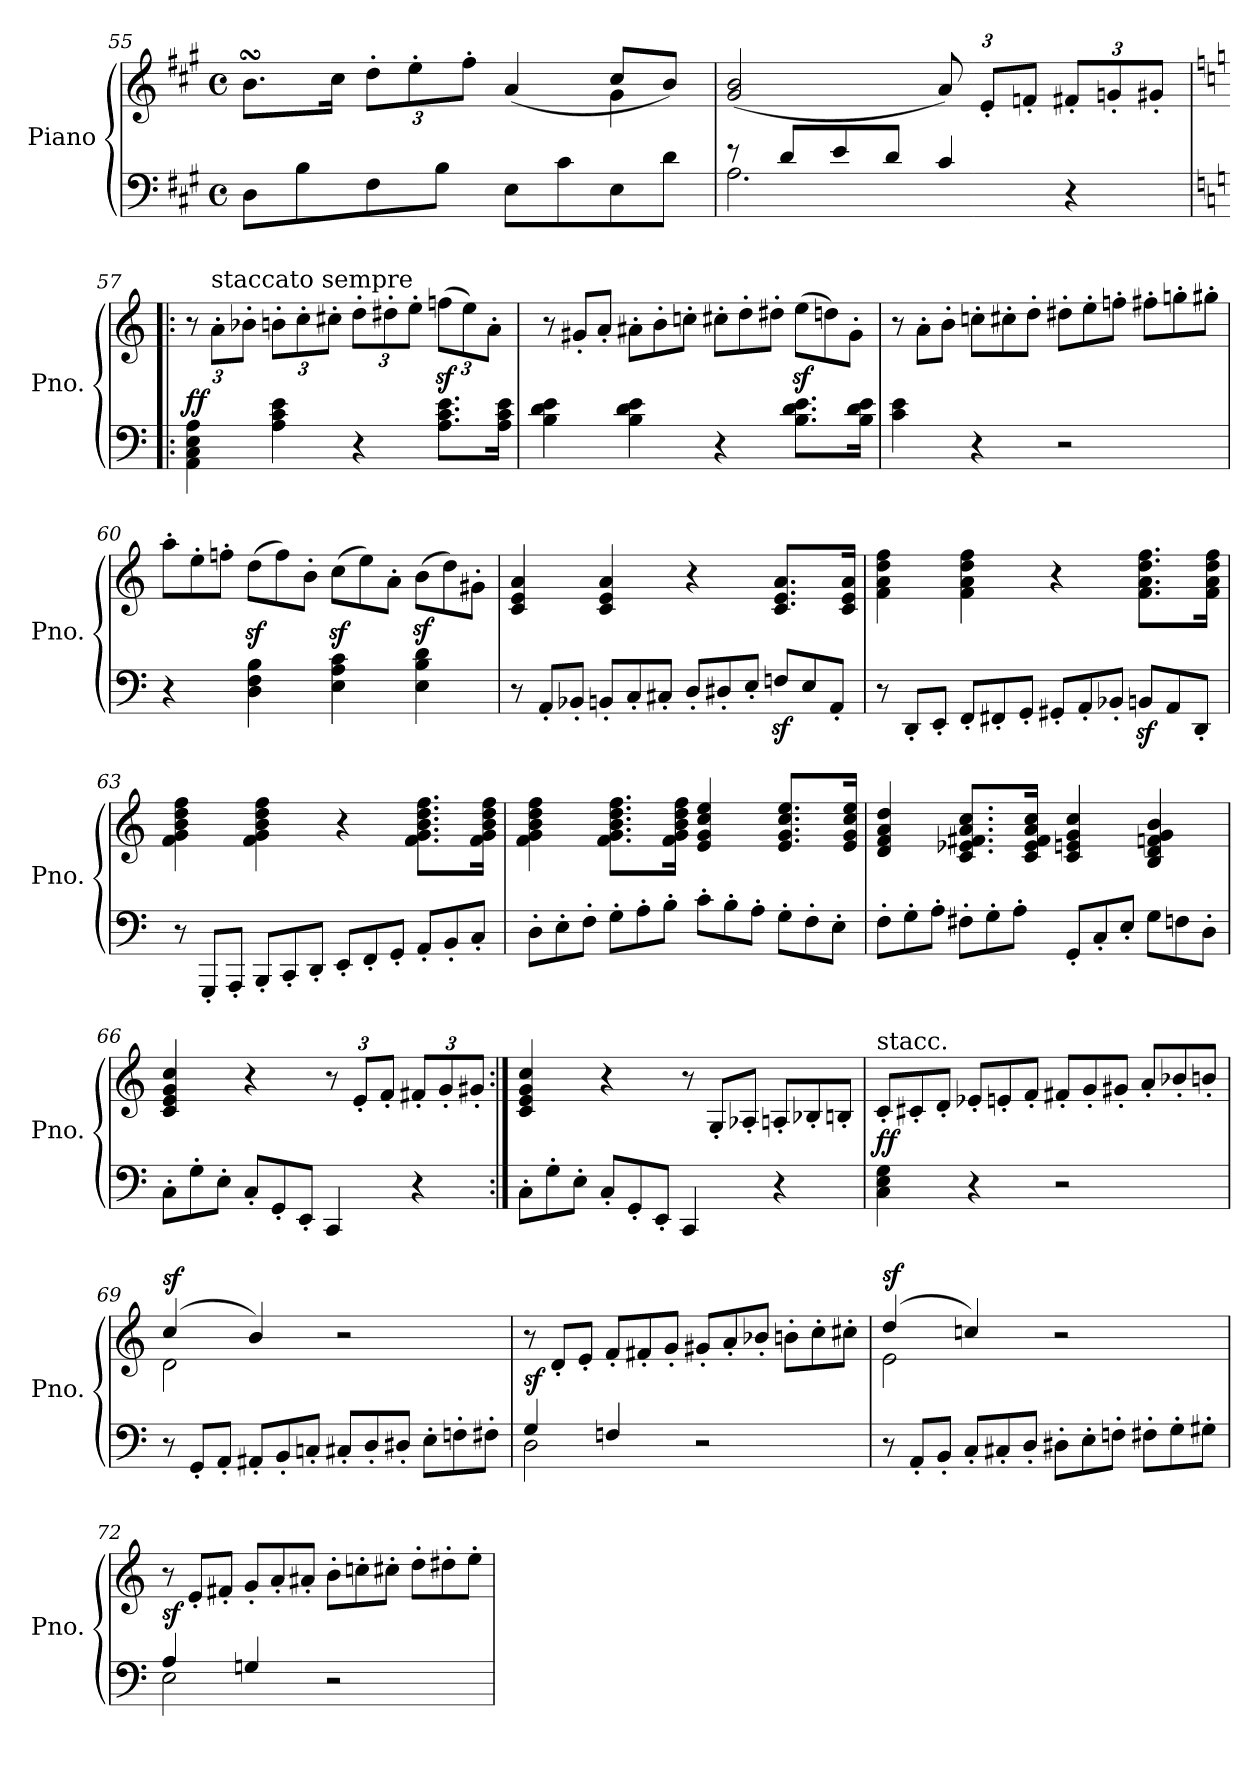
**kern	**kern	**dynam
*part1	*part1	*part1
*staff2	*staff1	*staff1/2
*I"Piano	*	*
*I'Pno.	*	*
*clefF4	*clefG2	*
*k[f#c#g#]	*k[f#c#g#]	*
*A:	*A:	*
*M4/4	*M4/4	*
*met(c)	*met(c)	*
=55	=55	=55
*	*^	*
8D\L	8.bsSSS\L	2.ryy	.
8B\	.	.	.
.	16cc#\Jk	.	.
*	*Xbrackettup	*	*
8F#\	12dd'\L	.	.
.	12ee'\	.	.
8B\J	.	.	.
.	12ff#'\J	.	.
8E\L	(>4a/	.	.
8c#\	.	.	.
8E\	8cc#/L	4g#\	.
8d\J	8b/J)	.	.
*	*v	*v	*
!!LO:LB:g=z
=56	=56	=56
*^	*	*
8re	2.A\	(<2g#/ 2b/	.
8d/L	.	.	.
8e/	.	.	.
8d/J	.	.	.
4c#/	.	12a/)	.
.	.	12e'/L	.
.	.	12fn'/J	.
4r	4ryy	12f#X'/L	.
.	.	12gn'/	.
.	.	12g#X'/J	.
*v	*v	*	*
=57!|:	=57!|:	=57!|:
*k[]	*k[]	*
*C:	*C:	*
!	!	!LO:DY:a=2
4AA\ 4C\ 4E\ 4A\	12r	ff
!	!LO:TX:a:t=staccato sempre	!
.	12a'\L	.
.	12b-X'\J	.
4A\ 4c\ 4e\	12bn'\L	.
.	12cc'\	.
.	12cc#X'\J	.
4r	12dd'\L	.
.	12dd#X'\	.
.	12ee'\J	.
8.A\ 8.c\ 8.e\L	(>12ffnz<\L	.
.	12ee\)	.
.	12a'\J	.
16A\ 16c\ 16e\Jk	.	.
!!LO:PB:g=z
=58	=58	=58
*	*Xtuplet	*
4B\ 4d\ 4e\	12r	.
.	12g#X'/L	.
.	12a'/J	.
4B\ 4d\ 4e\	12a#X'\L	.
.	12b'\	.
.	12ccn'\J	.
4r	12cc#X'\L	.
.	12dd'\	.
.	12dd#X'\J	.
8.B\ 8.d\ 8.e\L	(>12eez<\L	.
.	12ddn\)	.
.	12g#'\J	.
16B\ 16d\ 16e\Jk	.	.
=59	=59	=59
4c\ 4e\	12r	.
.	12a'\L	.
.	12b'\J	.
4r	12ccn'\L	.
.	12cc#X'\	.
.	12dd'\J	.
2r	12dd#X'\L	.
.	12ee'\	.
.	12ffn'\J	.
.	12ff#X'\L	.
.	12ggn'\	.
.	12gg#X'\J	.
!!LO:LB:g=z
=60	=60	=60
4r	12aa'\L	.
.	12ee'\	.
.	12ffn'\J	.
4D\ 4F\ 4B\	(>12ddz<\L	.
.	12ff\)	.
.	12b'\J	.
4E\ 4A\ 4c\	(>12ccz<\L	.
.	12ee\)	.
.	12a'\J	.
4E\ 4B\ 4d\	(>12bz<\L	.
.	12dd\)	.
.	12g#X'\J	.
=61	=61	=61
*Xtuplet	*	*
12r	4c/ 4e/ 4a/	.
12AA'/L	.	.
12BB-X'/J	.	.
12BBn'/L	4c/ 4e/ 4a/	.
12C'/	.	.
12C#X'/J	.	.
12D'/L	4r	.
12D#X'/	.	.
12E'/J	.	.
12Fnz</L	8.c/ 8.e/ 8.a/L	.
12E/	.	.
12AA'/J	.	.
.	16c/ 16e/ 16a/Jk	.
=62	=62	=62
12r	4f\ 4a\ 4dd\ 4ff\	.
12DD'/L	.	.
12EE'/J	.	.
12FF'/L	4f\ 4a\ 4dd\ 4ff\	.
12FF#X'/	.	.
12GG'/J	.	.
12GG#X'/L	4r	.
12AA'/	.	.
12BB-X'/J	.	.
12BBnz</L	8.f\ 8.a\ 8.dd\ 8.ff\L	.
12AA/	.	.
12DD'/J	.	.
.	16f\ 16a\ 16dd\ 16ff\Jk	.
!!LO:LB:g=z
=63	=63	=63
12r	4f\ 4g\ 4b\ 4dd\ 4ff\	.
12GGG'/L	.	.
12AAA'/J	.	.
12BBB'/L	4f\ 4g\ 4b\ 4dd\ 4ff\	.
12CC'/	.	.
12DD'/J	.	.
12EE'/L	4r	.
12FF'/	.	.
12GG'/J	.	.
12AA'/L	8.f\ 8.g\ 8.b\ 8.dd\ 8.ff\L	.
12BB'/	.	.
12C'/J	.	.
.	16f\ 16g\ 16b\ 16dd\ 16ff\Jk	.
=64	=64	=64
12D'\L	4f\ 4g\ 4b\ 4dd\ 4ff\	.
12E'\	.	.
12F'\J	.	.
12G'\L	8.f\ 8.g\ 8.b\ 8.dd\ 8.ff\L	.
12A'\	.	.
12B'\J	.	.
.	16f\ 16g\ 16b\ 16dd\ 16ff\Jk	.
12c'\L	4e/ 4g/ 4cc/ 4ee/	.
12B'\	.	.
12A'\J	.	.
12G'\L	8.e/ 8.g/ 8.cc/ 8.ee/L	.
12F'\	.	.
12E'\J	.	.
.	16e/ 16g/ 16cc/ 16ee/Jk	.
=65	=65	=65
12F'\L	4d/ 4f/ 4a/ 4dd/	.
12G'\	.	.
12A'\J	.	.
12F#X'\L	8.c/ 8.e-X/ 8.f#X/ 8.a/ 8.cc/L	.
12G'\	.	.
12A'\J	.	.
.	16c/ 16e-/ 16f#/ 16a/ 16cc/Jk	.
12GG'/L	4c/ 4en/ 4g/ 4cc/	.
12C'/	.	.
12E'/J	.	.
12G\L	4B/ 4d/ 4fn/ 4g/ 4b/	.
12Fn\	.	.
12D'\J	.	.
!!LO:LB:g=z
=66	=66	=66
12C'\L	4c/ 4e/ 4g/ 4cc/	.
12G'\	.	.
12E'\J	.	.
12C'/L	4r	.
12GG'/	.	.
12EE'/J	.	.
*	*tuplet	*
4CC/	12r	.
.	12e'/L	.
.	12f'/J	.
4r	12f#X'/L	.
.	12g'/	.
.	12g#X'/J	.
=67:|!	=67:|!	=67:|!
12C'\L	4c/ 4e/ 4g/ 4cc/	.
12G'\	.	.
12E'\J	.	.
12C'/L	4r	.
12GG'/	.	.
12EE'/J	.	.
*	*Xtuplet	*
4CC/	12r	.
.	12G'/L	.
.	12A-X'/J	.
4r	12An'/L	.
.	12B-X'/	.
.	12Bn'/J	.
!!LO:LB:g=z
=68	=68	=68
!	!LO:TX:a:t=stacc.	!
!	!	!LO:DY:b
4C\ 4E\ 4G\	12c'/L	ff
.	12c#X'/	.
.	12d'/J	.
4r	12e-X'/L	.
.	12en'/	.
.	12f'/J	.
2r	12f#X'/L	.
.	12g'/	.
.	12g#X'/J	.
.	12a'/L	.
.	12b-X'/	.
.	12bn'/J	.
=69	=69	=69
*	*^	*
!	!	!	!LO:DY:a
12r	(>4cc/	2d\	sf
12GG'/L	.	.	.
12AA'/J	.	.	.
12AA#X'/L	4b/)	.	.
12BB'/	.	.	.
12Cn'/J	.	.	.
12C#X'/L	2r	2ryy	.
12D'/	.	.	.
12D#X'/J	.	.	.
12E'\L	.	.	.
12Fn'\	.	.	.
12F#X'\J	.	.	.
*	*v	*v	*
!!LO:LB:g=z
=70	=70	=70
*^	*	*
!	!	!	!LO:DY:a=2
4G/	2D\	12r	sf
.	.	12d'/L	.
.	.	12e'/J	.
4Fn/	.	12f'/L	.
.	.	12f#X'/	.
.	.	12g'/J	.
2r	2ryy	12g#X'/L	.
.	.	12a'/	.
.	.	12b-X'/J	.
.	.	12bn'\L	.
.	.	12cc'\	.
.	.	12cc#X'\J	.
*v	*v	*	*
=71	=71	=71
*	*^	*
!	!	!	!LO:DY:a
12r	(>4dd/	2e\	sf
12AA'/L	.	.	.
12BB'/J	.	.	.
12C'/L	4ccn/)	.	.
12C#X'/	.	.	.
12D'/J	.	.	.
12D#X'\L	2r	2ryy	.
12E'\	.	.	.
12Fn'\J	.	.	.
12F#X'\L	.	.	.
12G'\	.	.	.
12G#X'\J	.	.	.
*	*v	*v	*
=72	=72	=72
*^	*	*
!	!	!	!LO:DY:a=2
4A/	2E\	12r	sf
.	.	12e'/L	.
.	.	12f#X'/J	.
4Gn/	.	12g'/L	.
.	.	12a'/	.
.	.	12a#X'/J	.
2r	2ryy	12b'\L	.
.	.	12ccn'\	.
.	.	12cc#X'\J	.
.	.	12dd'\L	.
.	.	12dd#X'\	.
.	.	12ee'\J	.
*v	*v	*	*
=	=	=
*-	*-	*-
